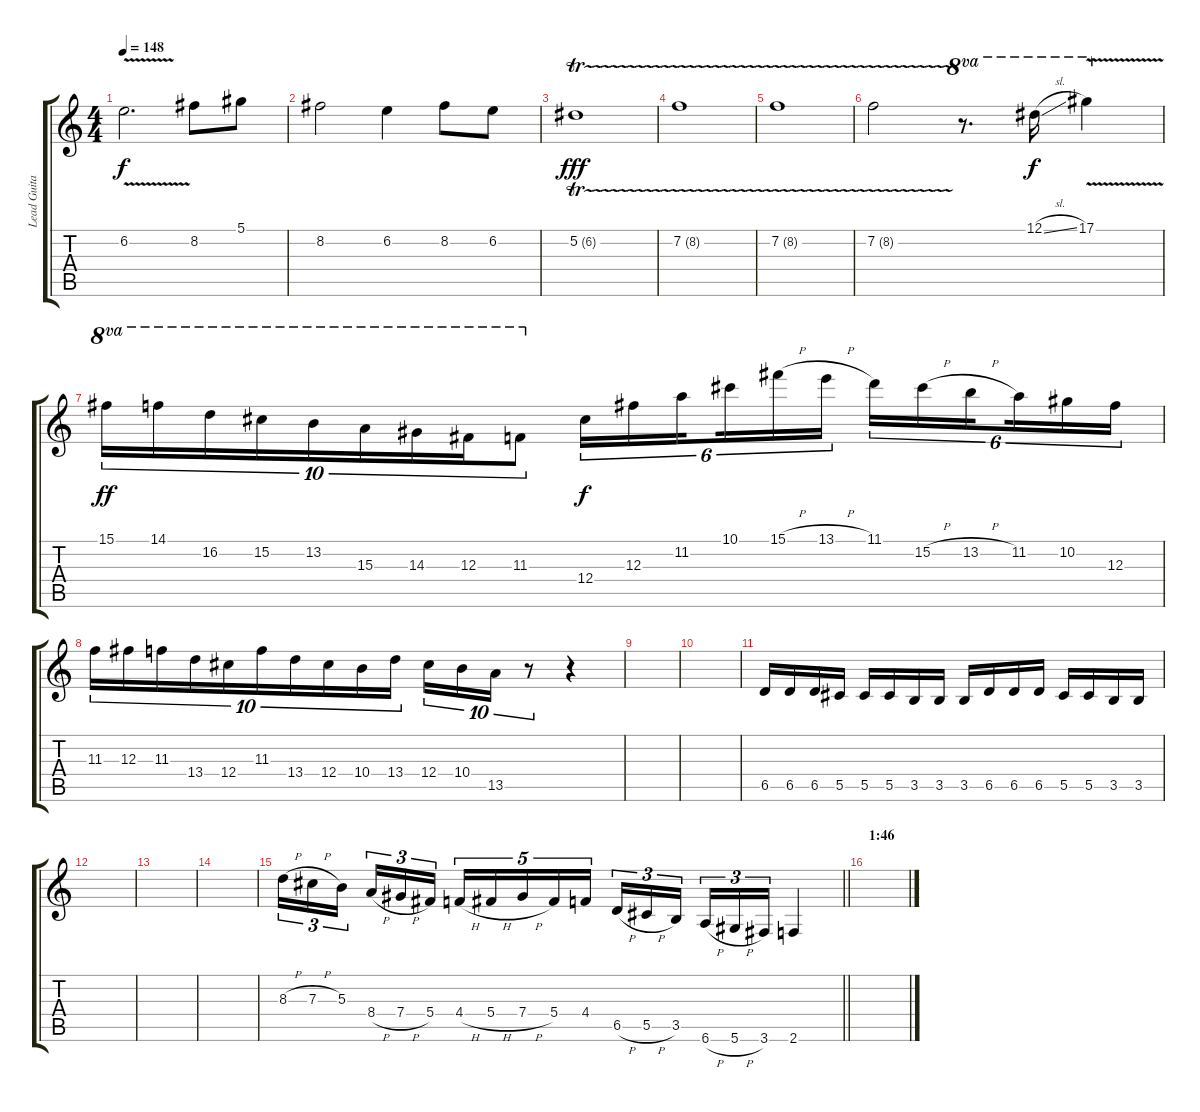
\track ("" "Lead Guita") {instrument overdrivenguitar}
\staff {score tabs}
\tuning (Eb4 Bb3 Gb3 Db3 Ab2 Eb2) {hide}
\ts (4 4)
\tempo 148
\clef g2
\ks c
6.2{v}.2{d dy f} 8.2.8 5.1.8 |
8.2.2 6.2.4 8.2.8 6.2.8 |
5.2{tr (6 16)}.1{dy fff} |
7.2{tr (8 16)}.1 |
7.2{tr (8 16)}.1 |
7.2{tr (8 16)}.2 r.8{d ot 8va volume 16} 12.1{sl}.16{ot 8va dy f} 17.1{v}.4{ot 8va} |
15.1.16{tu (10 8) ot 8va dy ff} 14.1.16{tu (10 8) ot 8va} 16.2.16{tu (10 8) ot 8va} 15.2.16{tu (10 8) ot 8va} 13.2.16{tu (10 8) ot 8va} 15.3.16{tu (10 8) ot 8va} 14.3.16{tu (10 8) ot 8va} 12.3.16{tu (10 8) ot 8va} 11.3.8{tu (10 8) ot 8va} 12.4.16{tu (6 4) dy f} 12.3.16{tu (6 4)} 11.2.16{tu (6 4) beam splitsecondary} 10.1.16{tu (6 4)} 15.1{h}.16{tu (6 4)} 13.1{h}.16{tu (6 4)} 11.1.16{tu (6 4)} 15.2{h}.16{tu (6 4)} 13.2{h}.16{tu (6 4) beam splitsecondary} 11.2.16{tu (6 4)} 10.2.16{tu (6 4)} 12.3.16{tu (6 4)} |
11.3.16{tu (10 8)} 12.3.16{tu (10 8)} 11.3.16{tu (10 8)} 13.4.16{tu (10 8)} 12.4.16{tu (10 8)} 11.3.16{tu (10 8)} 13.4.16{tu (10 8)} 12.4.16{tu (10 8)} 10.4.16{tu (10 8)} 13.4.16{tu (10 8)} 12.4.16{tu (10 8)} 10.4.16{tu (10 8)} 13.5.16{tu (10 8)} r.8{tu (10 8)} r.4 |
|
|
6.5.16{volume 11 balance 7} 6.5.16 6.5.16 5.5.16 5.5.16 5.5.16 3.5.16 3.5.16 3.5.16 6.5.16 6.5.16 6.5.16 5.5.16 5.5.16 3.5.16 3.5.16 |
|
|
|
\barLineRight lightlight
8.3{h}.16{tu (3 2) volume 14 balance 8} 7.3{h}.16{tu (3 2)} 5.3.16{tu (3 2) beam splitsecondary} 8.4{h}.16{tu (3 2)} 7.4{h}.16{tu (3 2)} 5.4.16{tu (3 2)} 4.4{h}.16{tu (5 4)} 5.4{h}.16{tu (5 4)} 7.4{h}.16{tu (5 4)} 5.4.16{tu (5 4)} 4.4.16{tu (5 4)} 6.5{h}.16{tu (3 2)} 5.5{h}.16{tu (3 2)} 3.5.16{tu (3 2) beam splitsecondary} 6.6{h}.16{tu (3 2)} 5.6{h}.16{tu (3 2)} 3.6.16{tu (3 2)} 2.6.4 |
\section ("" "1:46")
